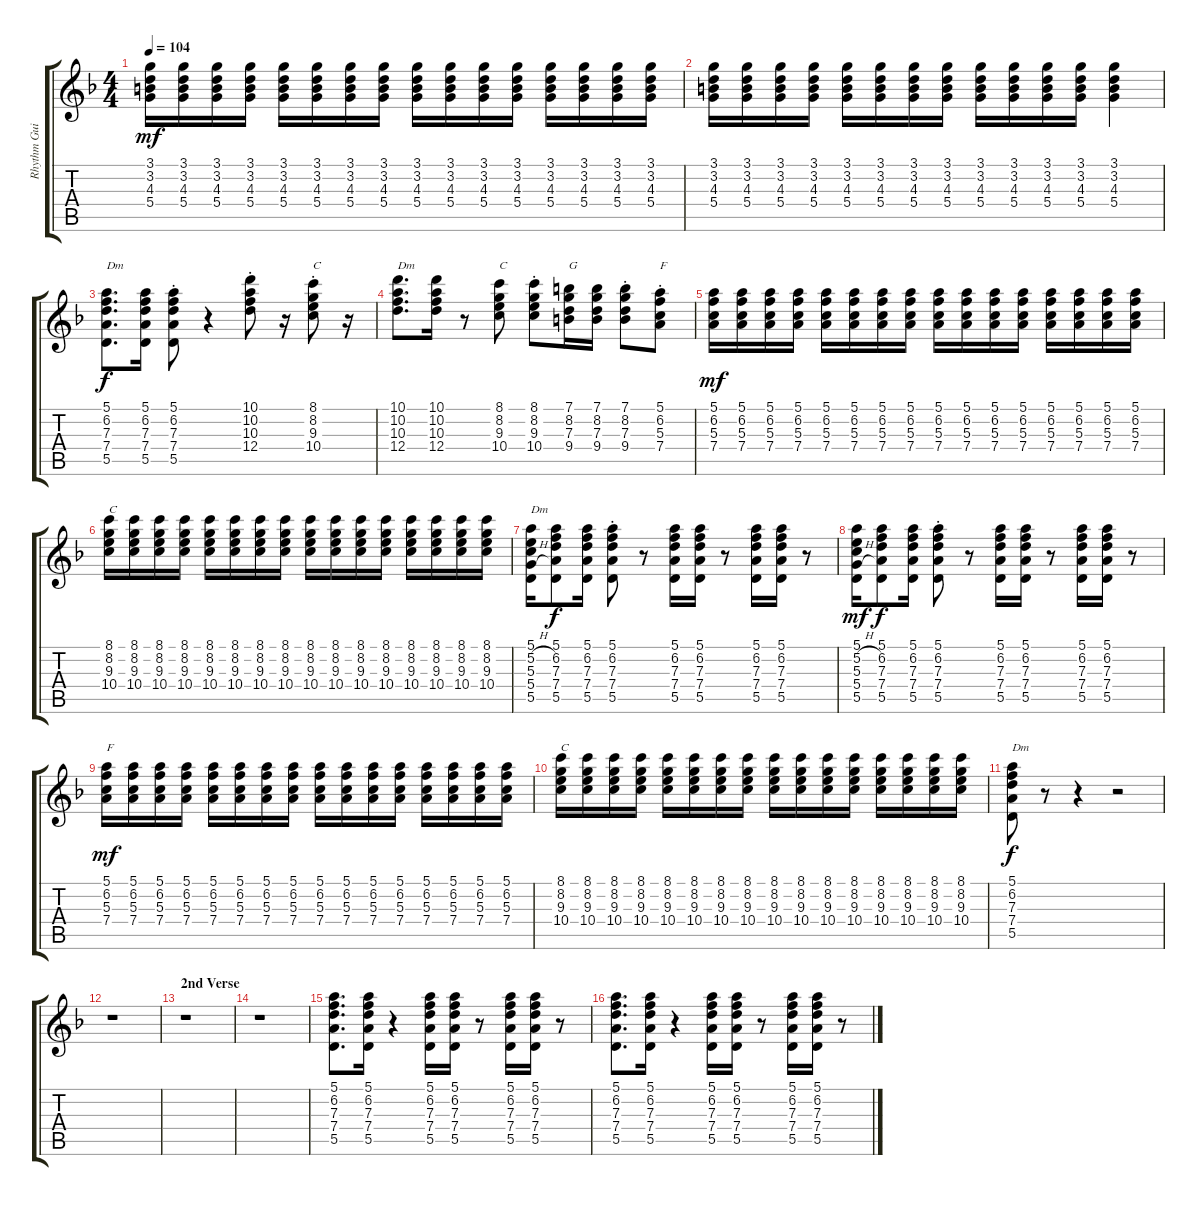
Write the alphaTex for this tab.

\track ("Rhythm Guitar 1 ( David Gilmour )" "Rhythm Gui") {instrument electricguitarjazz}
\staff {score tabs}
\tuning (E4 B3 G3 D3 A2 E2) {hide}
\ts (4 4)
\tempo 104
\clef g2
\ks dminor
(3.1 3.2 4.3 5.4).16{dy mf} (3.1 3.2 4.3 5.4).16 (3.1 3.2 4.3 5.4).16 (3.1 3.2 4.3 5.4).16 (3.1 3.2 4.3 5.4).16 (3.1 3.2 4.3 5.4).16 (3.1 3.2 4.3 5.4).16 (3.1 3.2 4.3 5.4).16 (3.1 3.2 4.3 5.4).16 (3.1 3.2 4.3 5.4).16 (3.1 3.2 4.3 5.4).16 (3.1 3.2 4.3 5.4).16 (3.1 3.2 4.3 5.4).16 (3.1 3.2 4.3 5.4).16 (3.1 3.2 4.3 5.4).16 (3.1 3.2 4.3 5.4).16 |
(3.1 3.2 4.3 5.4).16 (3.1 3.2 4.3 5.4).16 (3.1 3.2 4.3 5.4).16 (3.1 3.2 4.3 5.4).16 (3.1 3.2 4.3 5.4).16 (3.1 3.2 4.3 5.4).16 (3.1 3.2 4.3 5.4).16 (3.1 3.2 4.3 5.4).16 (3.1 3.2 4.3 5.4).16 (3.1 3.2 4.3 5.4).16 (3.1 3.2 4.3 5.4).16 (3.1 3.2 4.3 5.4).16 (3.1 3.2 4.3 5.4).4 |
(5.1 6.2 7.3 7.4 5.5).8{d txt "Dm" dy f} (5.1 6.2 7.3 7.4 5.5).16 (5.1{st} 6.2{st} 7.3{st} 7.4{st} 5.5{st}).8 r.4 (10.1{st} 10.2{st} 10.3{st} 12.4{st}).8 r.16 (8.1{st} 8.2{st} 9.3{st} 10.4{st}).8{txt "C"} r.16 |
(10.1 10.2 10.3 12.4).8{d txt "Dm"} (10.1 10.2 10.3 12.4).16 r.8 (8.1 8.2 9.3 10.4).8{txt "C"} (8.1{st} 8.2{st} 9.3{st} 10.4{st}).8 (7.1 8.2 7.3 9.4).16{txt "G"} (7.1 8.2 7.3 9.4).16 (7.1{st} 8.2{st} 7.3{st} 9.4{st}).8 (5.1{st} 6.2{st} 5.3{st} 7.4{st}).8{txt "F"} |
(5.1 6.2 5.3 7.4).16{dy mf} (5.1 6.2 5.3 7.4).16 (5.1 6.2 5.3 7.4).16 (5.1 6.2 5.3 7.4).16 (5.1 6.2 5.3 7.4).16 (5.1 6.2 5.3 7.4).16 (5.1 6.2 5.3 7.4).16 (5.1 6.2 5.3 7.4).16 (5.1 6.2 5.3 7.4).16 (5.1 6.2 5.3 7.4).16 (5.1 6.2 5.3 7.4).16 (5.1 6.2 5.3 7.4).16 (5.1 6.2 5.3 7.4).16 (5.1 6.2 5.3 7.4).16 (5.1 6.2 5.3 7.4).16 (5.1 6.2 5.3 7.4).16 |
(8.1 8.2 9.3 10.4).16{txt "C"} (8.1 8.2 9.3 10.4).16 (8.1 8.2 9.3 10.4).16 (8.1 8.2 9.3 10.4).16 (8.1 8.2 9.3 10.4).16 (8.1 8.2 9.3 10.4).16 (8.1 8.2 9.3 10.4).16 (8.1 8.2 9.3 10.4).16 (8.1 8.2 9.3 10.4).16 (8.1 8.2 9.3 10.4).16 (8.1 8.2 9.3 10.4).16 (8.1 8.2 9.3 10.4).16 (8.1 8.2 9.3 10.4).16 (8.1 8.2 9.3 10.4).16 (8.1 8.2 9.3 10.4).16 (8.1 8.2 9.3 10.4).16 |
(5.1 5.2{h} 5.3{h} 5.4{h} 5.5).16{txt "Dm"} (5.1 6.2 7.3 7.4 5.5).8{dy f} (5.1 6.2 7.3 7.4 5.5).16 (5.1{st} 6.2{st} 7.3{st} 7.4{st} 5.5{st}).8 r.8 (5.1 6.2 7.3 7.4 5.5).16 (5.1 6.2 7.3 7.4 5.5).16 r.8 (5.1 6.2 7.3 7.4 5.5).16 (5.1 6.2 7.3 7.4 5.5).16 r.8 |
(5.1 5.2{h} 5.3{h} 5.4{h} 5.5).16{dy mf} (5.1 6.2 7.3 7.4 5.5).8{dy f} (5.1 6.2 7.3 7.4 5.5).16 (5.1{st} 6.2{st} 7.3{st} 7.4{st} 5.5{st}).8 r.8 (5.1 6.2 7.3 7.4 5.5).16 (5.1 6.2 7.3 7.4 5.5).16 r.8 (5.1 6.2 7.3 7.4 5.5).16 (5.1 6.2 7.3 7.4 5.5).16 r.8 |
(5.1 6.2 5.3 7.4).16{txt "F" dy mf} (5.1 6.2 5.3 7.4).16 (5.1 6.2 5.3 7.4).16 (5.1 6.2 5.3 7.4).16 (5.1 6.2 5.3 7.4).16 (5.1 6.2 5.3 7.4).16 (5.1 6.2 5.3 7.4).16 (5.1 6.2 5.3 7.4).16 (5.1 6.2 5.3 7.4).16 (5.1 6.2 5.3 7.4).16 (5.1 6.2 5.3 7.4).16 (5.1 6.2 5.3 7.4).16 (5.1 6.2 5.3 7.4).16 (5.1 6.2 5.3 7.4).16 (5.1 6.2 5.3 7.4).16 (5.1 6.2 5.3 7.4).16 |
(8.1 8.2 9.3 10.4).16{txt "C"} (8.1 8.2 9.3 10.4).16 (8.1 8.2 9.3 10.4).16 (8.1 8.2 9.3 10.4).16 (8.1 8.2 9.3 10.4).16 (8.1 8.2 9.3 10.4).16 (8.1 8.2 9.3 10.4).16 (8.1 8.2 9.3 10.4).16 (8.1 8.2 9.3 10.4).16 (8.1 8.2 9.3 10.4).16 (8.1 8.2 9.3 10.4).16 (8.1 8.2 9.3 10.4).16 (8.1 8.2 9.3 10.4).16 (8.1 8.2 9.3 10.4).16 (8.1 8.2 9.3 10.4).16 (8.1 8.2 9.3 10.4).16 |
(5.1 6.2 7.3 7.4 5.5).8{txt "Dm" dy f} r.8 r.4 r.2 |
r.1 |
\section ("" "2nd Verse")
r.1 |
r.1 |
(5.1 6.2 7.3 7.4 5.5).8{d} (5.1 6.2 7.3 7.4 5.5).16 r.4 (5.1 6.2 7.3 7.4 5.5).16 (5.1 6.2 7.3 7.4 5.5).16 r.8 (5.1 6.2 7.3 7.4 5.5).16 (5.1 6.2 7.3 7.4 5.5).16 r.8 |
(5.1 6.2 7.3 7.4 5.5).8{d} (5.1 6.2 7.3 7.4 5.5).16 r.4 (5.1 6.2 7.3 7.4 5.5).16 (5.1 6.2 7.3 7.4 5.5).16 r.8 (5.1 6.2 7.3 7.4 5.5).16 (5.1 6.2 7.3 7.4 5.5).16 r.8
